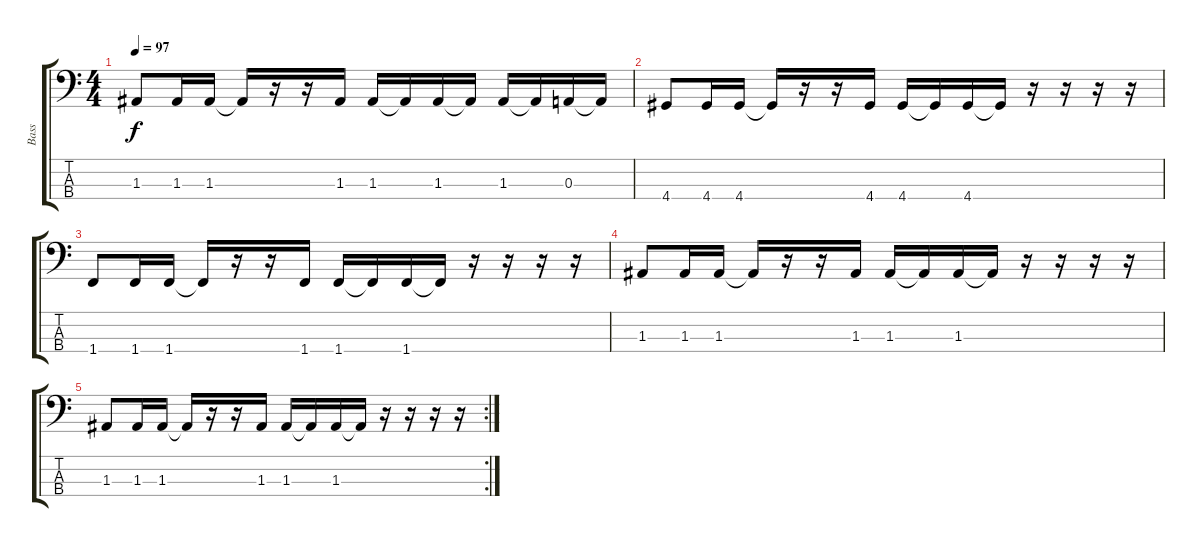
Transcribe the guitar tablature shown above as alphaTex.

\track ("Bass" "Bass") {instrument electricbassfinger}
\staff {score tabs}
\tuning (G2 D2 A1 E1) {hide}
\ts (4 4)
\tempo 97
\clef f4
\ks c
1.3.8{dy f} 1.3.16 1.3.16 1.3{t}.16 r.16 r.16 1.3.16 1.3.16 1.3{t}.16 1.3.16 1.3{t}.16 1.3.16 1.3{t}.16 0.3.16 0.3{t}.16 |
4.4.8 4.4.16 4.4.16 4.4{t}.16 r.16 r.16 4.4.16 4.4.16 4.4{t}.16 4.4.16 4.4{t}.16 r.16 r.16 r.16 r.16 |
1.4.8 1.4.16 1.4.16 1.4{t}.16 r.16 r.16 1.4.16 1.4.16 1.4{t}.16 1.4.16 1.4{t}.16 r.16 r.16 r.16 r.16 |
1.3.8 1.3.16 1.3.16 1.3{t}.16 r.16 r.16 1.3.16 1.3.16 1.3{t}.16 1.3.16 1.3{t}.16 r.16 r.16 r.16 r.16 |
\rc 2
1.3.8 1.3.16 1.3.16 1.3{t}.16 r.16 r.16 1.3.16 1.3.16 1.3{t}.16 1.3.16 1.3{t}.16 r.16 r.16 r.16 r.16
